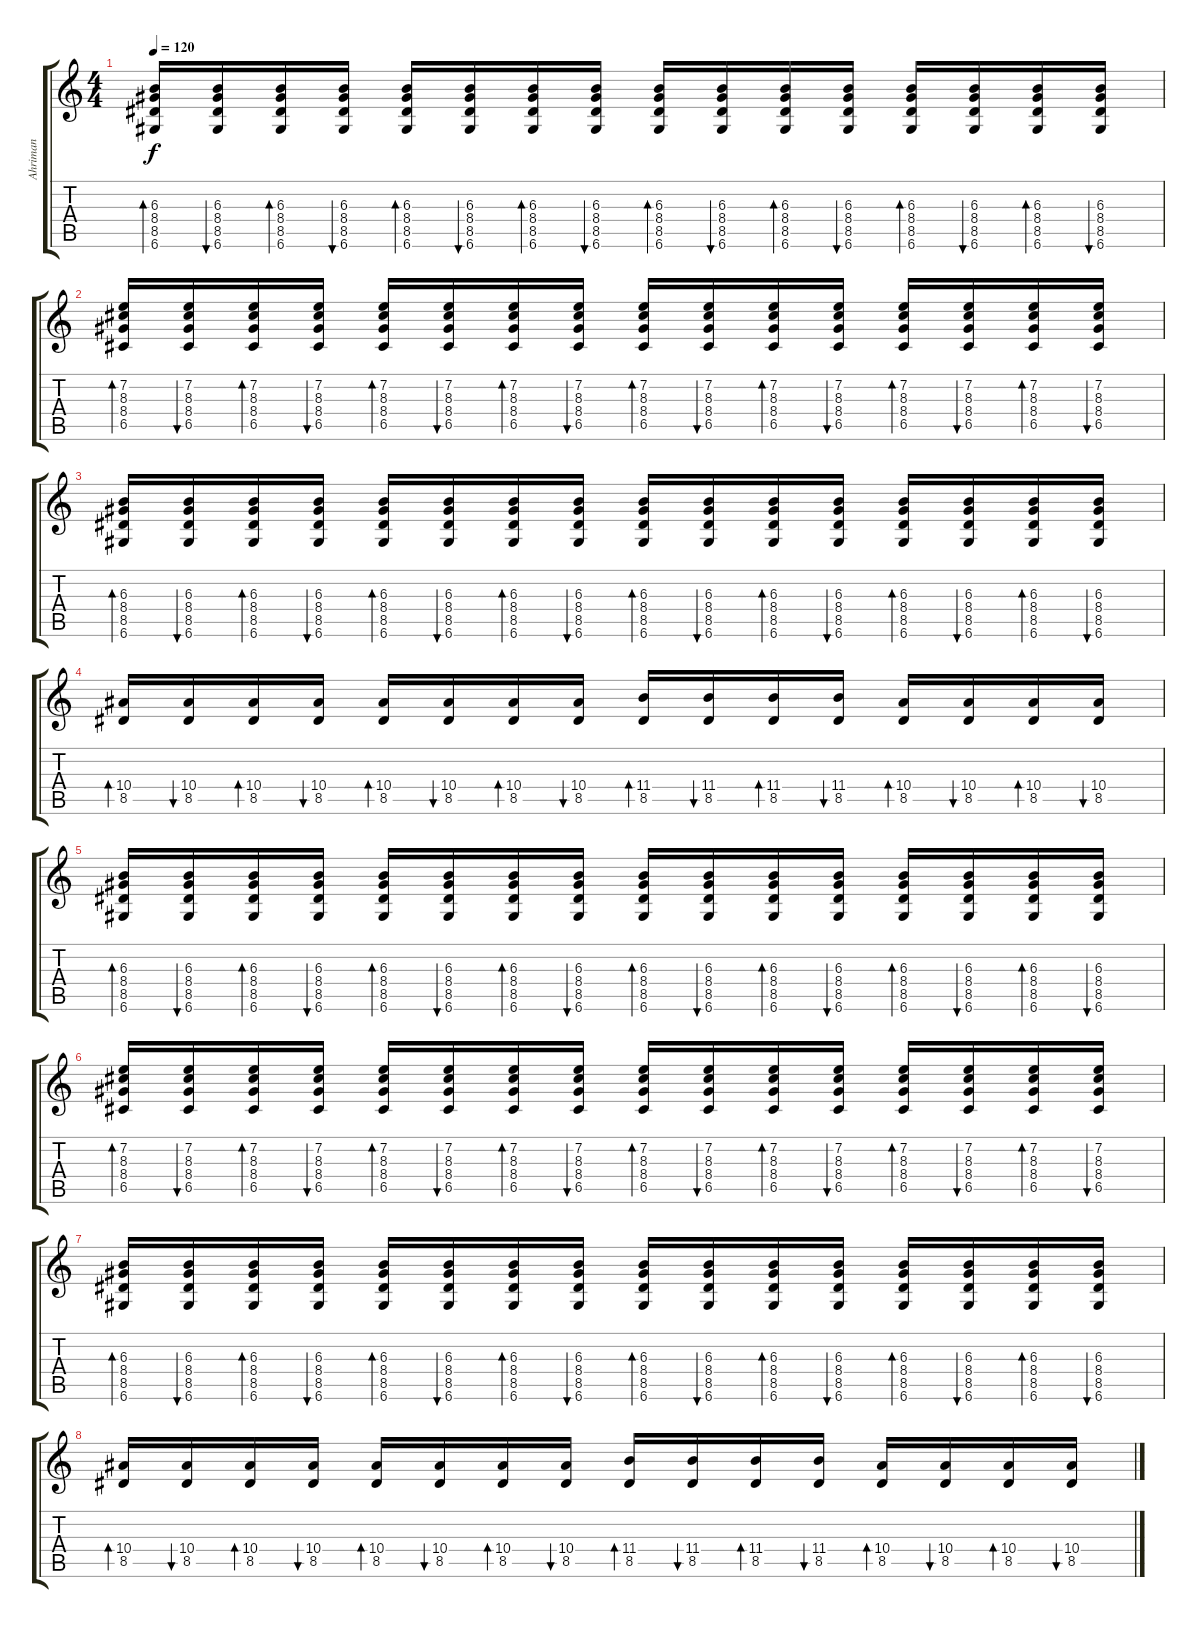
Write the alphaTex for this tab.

\track ("Ahriman" "Ahriman") {instrument distortionguitar}
\staff {score tabs}
\tuning (D4 A3 F3 C3 G2 D2) {hide}
\ts (4 4)
\tempo 120
\clef g2
\ks c
(6.3 8.4 8.5 6.6).16{bd 120 dy f} (6.3 8.4 8.5 6.6).16{bu 60} (6.3 8.4 8.5 6.6).16{bd 60} (6.3 8.4 8.5 6.6).16{bu 60} (6.3 8.4 8.5 6.6).16{bd 60} (6.3 8.4 8.5 6.6).16{bu 30} (6.3 8.4 8.5 6.6).16{bd 30} (6.3 8.4 8.5 6.6).16{bu 30} (6.3 8.4 8.5 6.6).16{bd 30} (6.3 8.4 8.5 6.6).16{bu 30} (6.3 8.4 8.5 6.6).16{bd 30} (6.3 8.4 8.5 6.6).16{bu 30} (6.3 8.4 8.5 6.6).16{bd 30} (6.3 8.4 8.5 6.6).16{bu 30} (6.3 8.4 8.5 6.6).16{bd 30} (6.3 8.4 8.5 6.6).16{bu 30} |
(7.2 8.3 8.4 6.5).16{bd 60} (7.2 8.3 8.4 6.5).16{bu 60} (7.2 8.3 8.4 6.5).16{bd 60} (7.2 8.3 8.4 6.5).16{bu 60} (7.2 8.3 8.4 6.5).16{bd 60} (7.2 8.3 8.4 6.5).16{bu 60} (7.2 8.3 8.4 6.5).16{bd 60} (7.2 8.3 8.4 6.5).16{bu 60} (7.2 8.3 8.4 6.5).16{bd 60} (7.2 8.3 8.4 6.5).16{bu 60} (7.2 8.3 8.4 6.5).16{bd 60} (7.2 8.3 8.4 6.5).16{bu 60} (7.2 8.3 8.4 6.5).16{bd 60} (7.2 8.3 8.4 6.5).16{bu 60} (7.2 8.3 8.4 6.5).16{bd 60} (7.2 8.3 8.4 6.5).16{bu 60} |
(6.3 8.4 8.5 6.6).16{bd 120} (6.3 8.4 8.5 6.6).16{bu 60} (6.3 8.4 8.5 6.6).16{bd 60} (6.3 8.4 8.5 6.6).16{bu 60} (6.3 8.4 8.5 6.6).16{bd 60} (6.3 8.4 8.5 6.6).16{bu 30} (6.3 8.4 8.5 6.6).16{bd 30} (6.3 8.4 8.5 6.6).16{bu 30} (6.3 8.4 8.5 6.6).16{bd 30} (6.3 8.4 8.5 6.6).16{bu 30} (6.3 8.4 8.5 6.6).16{bd 30} (6.3 8.4 8.5 6.6).16{bu 30} (6.3 8.4 8.5 6.6).16{bd 30} (6.3 8.4 8.5 6.6).16{bu 30} (6.3 8.4 8.5 6.6).16{bd 30} (6.3 8.4 8.5 6.6).16{bu 30} |
(10.4 8.5).16{bd 30} (10.4 8.5).16{bu 30} (10.4 8.5).16{bd 30} (10.4 8.5).16{bu 30} (10.4 8.5).16{bd 30} (10.4 8.5).16{bu 30} (10.4 8.5).16{bd 30} (10.4 8.5).16{bu 30} (11.4 8.5).16{bd 30} (11.4 8.5).16{bu 30} (11.4 8.5).16{bd 30} (11.4 8.5).16{bu 30} (10.4 8.5).16{bd 30} (10.4 8.5).16{bu 30} (10.4 8.5).16{bd 30} (10.4 8.5).16{bu 30} |
(6.3 8.4 8.5 6.6).16{bd 120} (6.3 8.4 8.5 6.6).16{bu 60} (6.3 8.4 8.5 6.6).16{bd 60} (6.3 8.4 8.5 6.6).16{bu 60} (6.3 8.4 8.5 6.6).16{bd 60} (6.3 8.4 8.5 6.6).16{bu 30} (6.3 8.4 8.5 6.6).16{bd 30} (6.3 8.4 8.5 6.6).16{bu 30} (6.3 8.4 8.5 6.6).16{bd 30} (6.3 8.4 8.5 6.6).16{bu 30} (6.3 8.4 8.5 6.6).16{bd 30} (6.3 8.4 8.5 6.6).16{bu 30} (6.3 8.4 8.5 6.6).16{bd 30} (6.3 8.4 8.5 6.6).16{bu 30} (6.3 8.4 8.5 6.6).16{bd 30} (6.3 8.4 8.5 6.6).16{bu 30} |
(7.2 8.3 8.4 6.5).16{bd 60} (7.2 8.3 8.4 6.5).16{bu 60} (7.2 8.3 8.4 6.5).16{bd 60} (7.2 8.3 8.4 6.5).16{bu 60} (7.2 8.3 8.4 6.5).16{bd 60} (7.2 8.3 8.4 6.5).16{bu 60} (7.2 8.3 8.4 6.5).16{bd 60} (7.2 8.3 8.4 6.5).16{bu 60} (7.2 8.3 8.4 6.5).16{bd 60} (7.2 8.3 8.4 6.5).16{bu 60} (7.2 8.3 8.4 6.5).16{bd 60} (7.2 8.3 8.4 6.5).16{bu 60} (7.2 8.3 8.4 6.5).16{bd 60} (7.2 8.3 8.4 6.5).16{bu 60} (7.2 8.3 8.4 6.5).16{bd 60} (7.2 8.3 8.4 6.5).16{bu 60} |
(6.3 8.4 8.5 6.6).16{bd 120} (6.3 8.4 8.5 6.6).16{bu 60} (6.3 8.4 8.5 6.6).16{bd 60} (6.3 8.4 8.5 6.6).16{bu 60} (6.3 8.4 8.5 6.6).16{bd 60} (6.3 8.4 8.5 6.6).16{bu 30} (6.3 8.4 8.5 6.6).16{bd 30} (6.3 8.4 8.5 6.6).16{bu 30} (6.3 8.4 8.5 6.6).16{bd 30} (6.3 8.4 8.5 6.6).16{bu 30} (6.3 8.4 8.5 6.6).16{bd 30} (6.3 8.4 8.5 6.6).16{bu 30} (6.3 8.4 8.5 6.6).16{bd 30} (6.3 8.4 8.5 6.6).16{bu 30} (6.3 8.4 8.5 6.6).16{bd 30} (6.3 8.4 8.5 6.6).16{bu 30} |
(10.4 8.5).16{bd 30} (10.4 8.5).16{bu 30} (10.4 8.5).16{bd 30} (10.4 8.5).16{bu 30} (10.4 8.5).16{bd 30} (10.4 8.5).16{bu 30} (10.4 8.5).16{bd 30} (10.4 8.5).16{bu 30} (11.4 8.5).16{bd 30} (11.4 8.5).16{bu 30} (11.4 8.5).16{bd 30} (11.4 8.5).16{bu 30} (10.4 8.5).16{bd 30} (10.4 8.5).16{bu 30} (10.4 8.5).16{bd 30} (10.4 8.5).16{bu 30}
